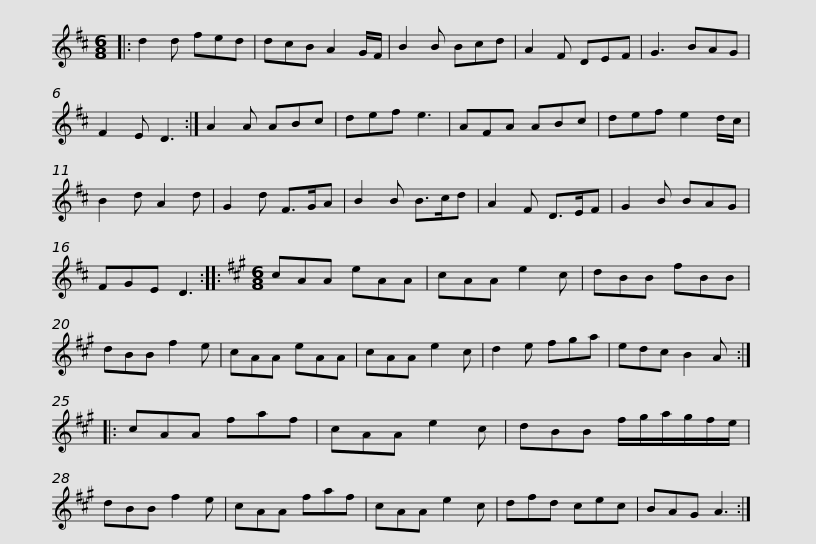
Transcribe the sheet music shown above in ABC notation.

X:1
L:1/8
M:6/8
I:linebreak $
K:D
V:1 treble
V:1
|: d2 d fed | dcB A2 G/F/ | B2 B Bcd | A2 F DEF | G3 BAG | %5
 F2 E D3 :| A2 A ABc | def e3 |$ AFA ABc | def e2 d/c/ | %10
 B2 d A2 d | G2 d F>GA | B2 B B>cd | A2 F D>EF | G2 B BAG |$ %15
 FGE D3 ::[K:A][M:6/8] cAA eAA | cAA e2 c | dBB fBB | dBB f2 e | %20
 cAA eAA | cAA e2 c |$ d2 e fga | edc B2 A :: cAA faf | %25
 cAA e2 c | dBB f/g/a/g/f/e/ | dBB f2 e | cAA faf |$ cAA e2 c | %30
 dfd cec | BAG A3 :| %32
